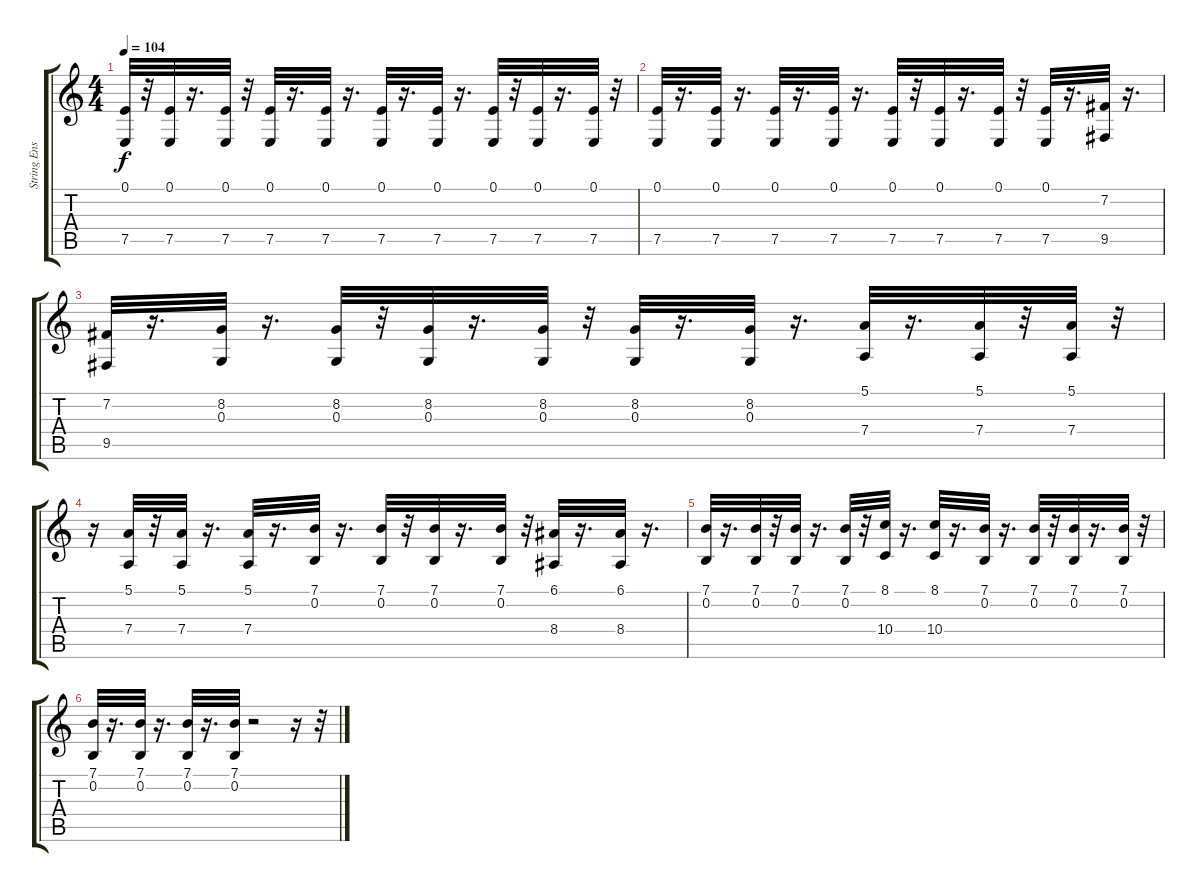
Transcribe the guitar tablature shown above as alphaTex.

\track ("String Ensemble" "String Ens") {instrument stringensemble1}
\staff {score tabs}
\tuning (E4 B3 G3 D3 A2 E2) {hide}
\ts (4 4)
\tempo 104
\clef g2
\ks c
(0.1 7.5).32{dy f} r.32 (0.1 7.5).32 r.16{d} (0.1 7.5).32 r.32 (0.1 7.5).32 r.16{d} (0.1 7.5).32 r.16{d} (0.1 7.5).32 r.16{d} (0.1 7.5).32 r.16{d} (0.1 7.5).32 r.32 (0.1 7.5).32 r.16{d} (0.1 7.5).32 r.32 |
(0.1 7.5).32 r.16{d} (0.1 7.5).32 r.16{d} (0.1 7.5).32 r.16{d} (0.1 7.5).32 r.16{d} (0.1 7.5).32 r.32 (0.1 7.5).32 r.16{d} (0.1 7.5).32 r.32 (0.1 7.5).32 r.16{d} (7.2 9.5).32 r.16{d} |
(7.2 9.5).32 r.16{d} (8.2 0.3).32 r.16{d} (8.2 0.3).32 r.32 (8.2 0.3).32 r.16{d} (8.2 0.3).32 r.32 (8.2 0.3).32 r.16{d} (8.2 0.3).32 r.16{d} (5.1 7.4).32 r.16{d} (5.1 7.4).32 r.32 (5.1 7.4).32 r.32 |
r.16 (5.1 7.4).32 r.32 (5.1 7.4).32 r.16{d} (5.1 7.4).32 r.16{d} (7.1 0.2).32 r.16{d} (7.1 0.2).32 r.32 (7.1 0.2).32 r.16{d} (7.1 0.2).32 r.32 (6.1 8.4).32 r.16{d} (6.1 8.4).32 r.16{d} |
(7.1 0.2).32 r.16{d} (7.1 0.2).32 r.32 (7.1 0.2).32 r.16{d} (7.1 0.2).32 r.32 (8.1 10.4).32 r.16{d} (8.1 10.4).32 r.16{d} (7.1 0.2).32 r.16{d} (7.1 0.2).32 r.32 (7.1 0.2).32 r.16{d} (7.1 0.2).32 r.32 |
(7.1 0.2).32 r.16{d} (7.1 0.2).32 r.16{d} (7.1 0.2).32 r.16{d} (7.1 0.2).32 r.2 r.16 r.32
